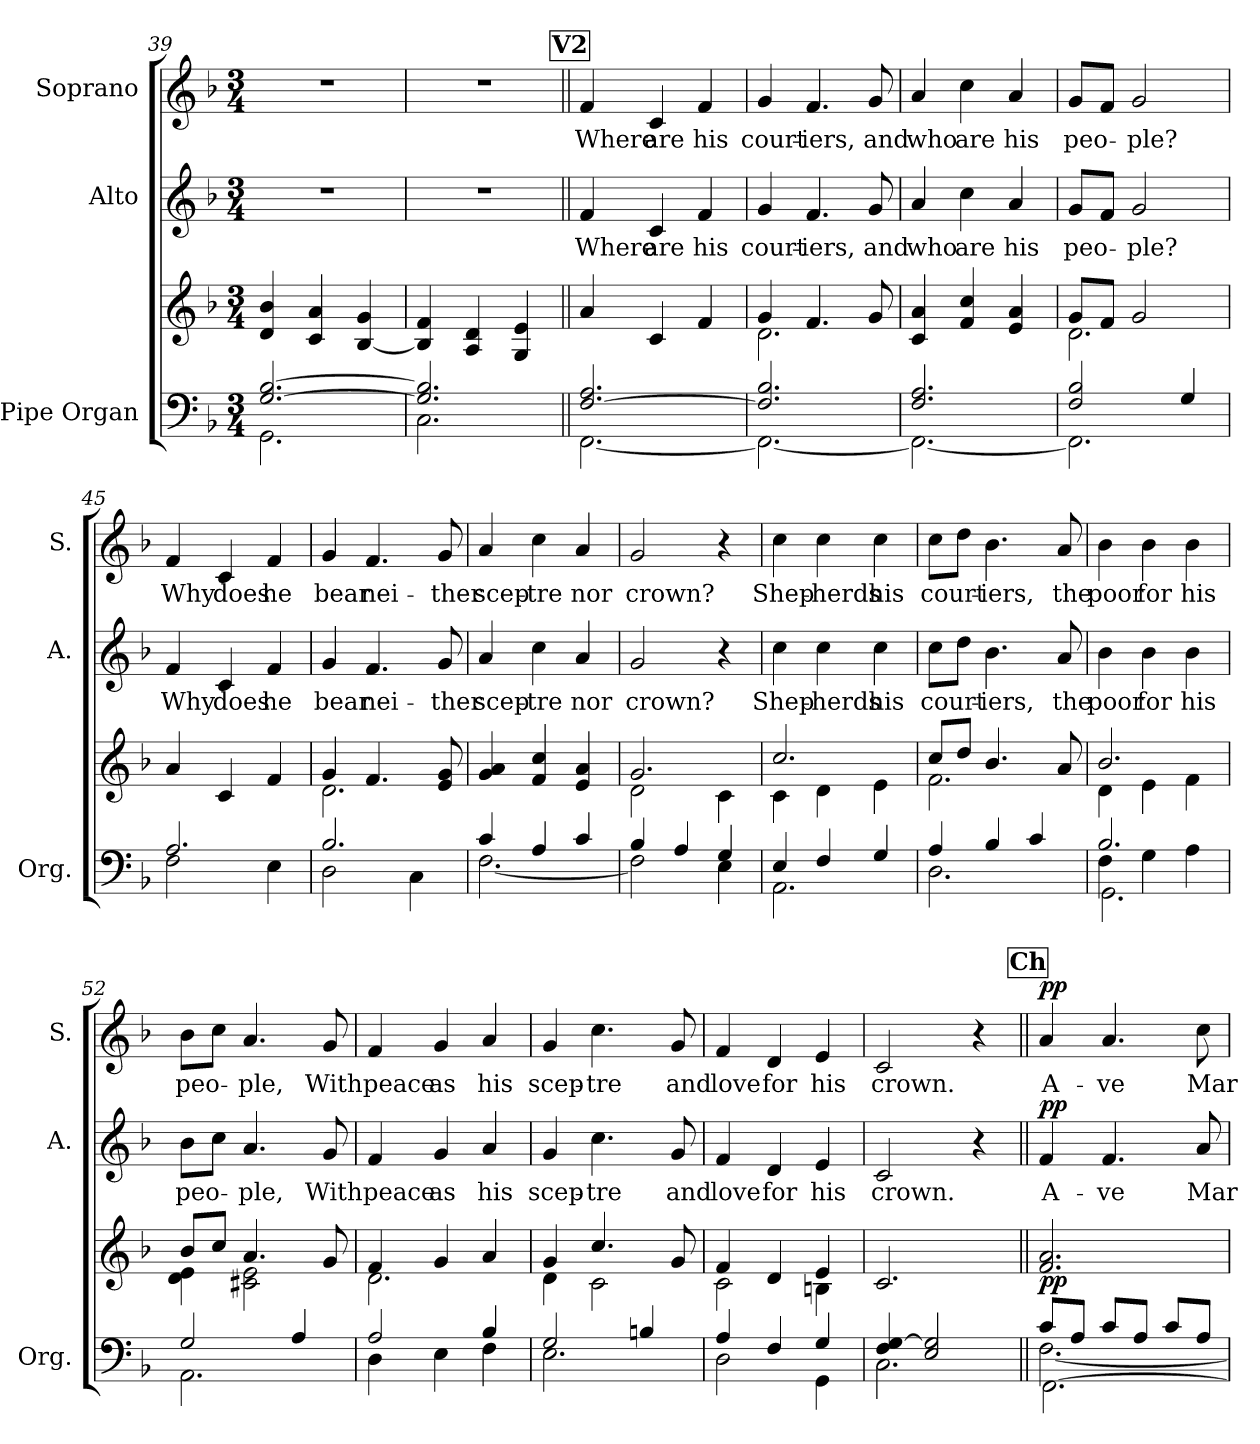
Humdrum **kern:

**kern	**kern	**dynam	**kern	**text	**dynam	**kern	**text	**dynam
*part3	*part3	*part3	*part2	*part2	*part2	*part1	*part1	*part1
*staff4	*staff3	*staff3/4	*staff2	*staff2	*staff2	*staff1	*staff1	*staff1
*I"Pipe Organ	*	*	*I"Alto	*	*	*I"Soprano	*	*
*I'Org.	*	*	*I'A.	*	*	*I'S.	*	*
!!LO:PB:g=z
*clefF4	*clefG2	*	*clefG2	*	*	*clefG2	*	*
*k[b-]	*k[b-]	*	*k[b-]	*	*	*k[b-]	*	*
*M3/4	*M3/4	*	*M3/4	*	*	*M3/4	*	*
=39	=39	=39	=39	=39	=39	=39	=39	=39
*^	*	*	*	*	*	*	*	*
[2.G/ [2.B-/	2.GG\	4d/ 4b-/	.	2.r	.	.	2.r	.	.
.	.	4c/ 4a/	.	.	.	.	.	.	.
.	.	[4B-/ 4g/	.	.	.	.	.	.	.
=40	=40	=40	=40	=40	=40	=40	=40	=40	=40
2.G/] 2.B-/]	2.C\	4B-/] 4f/	.	2.r	.	.	2.r	.	.
.	.	4A/ 4d/	.	.	.	.	.	.	.
.	.	4G/ 4e/	.	.	.	.	.	.	.
!!LO:REH:place=s1:a:B:fs=14:t=V2
=41||	=41||	=41||	=41||	=41||	=41||	=41||	=41||	=41||	=41||
[2.F/ 2.A/	[2.FF!\	4a/	.	4f/	Where	.	4f/	Where	.
.	.	4c/	.	4c/	are	.	4c/	are	.
.	.	4f/	.	4f/	his	.	4f/	his	.
=42	=42	=42	=42	=42	=42	=42	=42	=42	=42
*	*	*^	*	*	*	*	*	*	*
2.F/] 2.B-/	2.FF\_	4g/	2.d\	.	4g/	court-	.	4g/	court-	.
.	.	4.f/	.	.	4.f/	-iers,	.	4.f/	-iers,	.
.	.	8g/	.	.	8g/	and	.	8g/	and	.
*	*	*v	*v	*	*	*	*	*	*	*
=43	=43	=43	=43	=43	=43	=43	=43	=43	=43
2.F/ 2.A/	2.FF\_	4c/ 4a/	.	4a/	who	.	4a/	who	.
.	.	4f/ 4cc/	.	4cc\	are	.	4cc\	are	.
.	.	4e/ 4a/	.	4a/	his	.	4a/	his	.
=44	=44	=44	=44	=44	=44	=44	=44	=44	=44
*	*	*^	*	*	*	*	*	*	*
2F/ 2B-/	2.FF\]	8g/L	2.d\	.	8g/L	peo-	.	8g/L	peo-	.
.	.	8f/J	.	.	8f/J	.	.	8f/J	.	.
.	.	2g/	.	.	2g/	-ple?	.	2g/	-ple?	.
4G/	.	.	.	.	.	.	.	.	.	.
*	*	*v	*v	*	*	*	*	*	*	*
=45	=45	=45	=45	=45	=45	=45	=45	=45	=45
2.A/	2F\	4a/	.	4f/	Why	.	4f/	Why	.
.	.	4c/	.	4c/	does	.	4c/	does	.
.	4E\	4f/	.	4f/	he	.	4f/	he	.
!!LO:LB:g=z
=46	=46	=46	=46	=46	=46	=46	=46	=46	=46
*	*	*^	*	*	*	*	*	*	*
2.B-/	2D\	4g/	2.d\	.	4g/	bear	.	4g/	bear	.
.	.	4.f/	.	.	4.f/	nei-	.	4.f/	nei-	.
.	4C\	.	.	.	.	.	.	.	.	.
.	.	8e/ 8g/	.	.	8g/	-ther	.	8g/	-ther	.
*	*	*v	*v	*	*	*	*	*	*	*
=47	=47	=47	=47	=47	=47	=47	=47	=47	=47
4c/	[2.F\	4g/ 4a/	.	4a/	scep-	.	4a/	scep-	.
4A/	.	4f/ 4cc/	.	4cc\	-tre	.	4cc\	-tre	.
4c/	.	4e/ 4a/	.	4a/	nor	.	4a/	nor	.
=48	=48	=48	=48	=48	=48	=48	=48	=48	=48
*	*	*^	*	*	*	*	*	*	*
4B-/	2F\]	2.g/	2d\	.	2g/	crown?	.	2g/	crown?	.
4A/	.	.	.	.	.	.	.	.	.	.
4G/	4E\	.	4c\	.	4r	.	.	4r	.	.
=49	=49	=49	=49	=49	=49	=49	=49	=49	=49	=49
4E/	2.AA\	2.cc/	4c\	.	4cc\	Shep-	.	4cc\	Shep-	.
4F/	.	.	4d\	.	4cc\	-herds	.	4cc\	-herds	.
4G/	.	.	4e\	.	4cc\	his	.	4cc\	his	.
=50	=50	=50	=50	=50	=50	=50	=50	=50	=50	=50
4A/	2.D\	8cc/L	2.f\	.	8cc\L	court-	.	8cc\L	court-	.
.	.	8dd/J	.	.	8dd\J	.	.	8dd\J	.	.
4B-/	.	4.b-/	.	.	4.b-\	-iers,	.	4.b-\	-iers,	.
4c/	.	.	.	.	.	.	.	.	.	.
.	.	8a/	.	.	8a/	the	.	8a/	the	.
=51	=51	=51	=51	=51	=51	=51	=51	=51	=51	=51
*	*^	*	*	*	*	*	*	*	*	*
2.B-/	4F\	2.GG\	2.b-/	4d\	.	4b-\	poor	.	4b-\	poor	.
.	4G\	.	.	4e\	.	4b-\	for	.	4b-\	for	.
.	4A\	.	.	4f\	.	4b-\	his	.	4b-\	his	.
*	*v	*v	*	*	*	*	*	*	*	*	*
=52	=52	=52	=52	=52	=52	=52	=52	=52	=52	=52
2G/	2.AA\	8b-/L	4d\ 4e\	.	8b-\L	peo-	.	8b-\L	peo-	.
.	.	8cc/J	.	.	8cc\J	.	.	8cc\J	.	.
.	.	4.a/	2c#X\ 2e\	.	4.a/	-ple,	.	4.a/	-ple,	.
4A/	.	.	.	.	.	.	.	.	.	.
.	.	8g/	.	.	8g/	With	.	8g/	With	.
!!LO:LB:g=z
=53	=53	=53	=53	=53	=53	=53	=53	=53	=53	=53
2A/	4D!\	4f/	2.d\	.	4f/	peace	.	4f/	peace	.
.	4E!\	4g/	.	.	4g/	as	.	4g/	as	.
4B-/	4F\	4a/	.	.	4a/	his	.	4a/	his	.
=54	=54	=54	=54	=54	=54	=54	=54	=54	=54	=54
2G/	2.E\	4g/	4d\	.	4g/	scep-	.	4g/	scep-	.
.	.	4.cc/	2c\	.	4.cc\	-tre	.	4.cc\	-tre	.
4Bn/	.	.	.	.	.	.	.	.	.	.
.	.	8g/	.	.	8g/	and	.	8g/	and	.
=55	=55	=55	=55	=55	=55	=55	=55	=55	=55	=55
4A/	2D\	4f/	2c\	.	4f/	love	.	4f/	love	.
4F/	.	4d/	.	.	4d/	for	.	4d/	for	.
4G/	4GG\	4e/	4Bn\	.	4e/	his	.	4e/	his	.
*	*	*v	*v	*	*	*	*	*	*	*
=56	=56	=56	=56	=56	=56	=56	=56	=56	=56
4F/ [4G/	2.C\	2.c/	.	2c/	crown.	.	2c/	crown.	.
2E/ 2G/]	.	.	.	.	.	.	.	.	.
.	.	.	.	4r	.	.	4r	.	.
!!LO:REH:place=s1:a:B:fs=14:t=Ch
=57||	=57||	=57||	=57||	=57||	=57||	=57||	=57||	=57||	=57||
*	*^	*	*	*	*	*	*	*	*
!	!	!	!	!LO:DY:b	!	!	!LO:DY:a	!	!	!LO:DY:a
8c/L	[2.F\	[2.FF\	2.f/ 2.a/	pp	4f/	A-	pp	4a/	A-	pp
8A/J	.	.	.	.	.	.	.	.	.	.
8c/L	.	.	.	.	4.f/	-ve	.	4.a/	-ve	.
8A/J	.	.	.	.	.	.	.	.	.	.
8c/L	.	.	.	.	.	.	.	.	.	.
8A/J	.	.	.	.	8a/	Mar-	.	8cc\	Mar-	.
*v	*v	*v	*	*	*	*	*	*	*	*
=	=	=	=	=	=	=	=	=
*-	*-	*-	*-	*-	*-	*-	*-	*-
